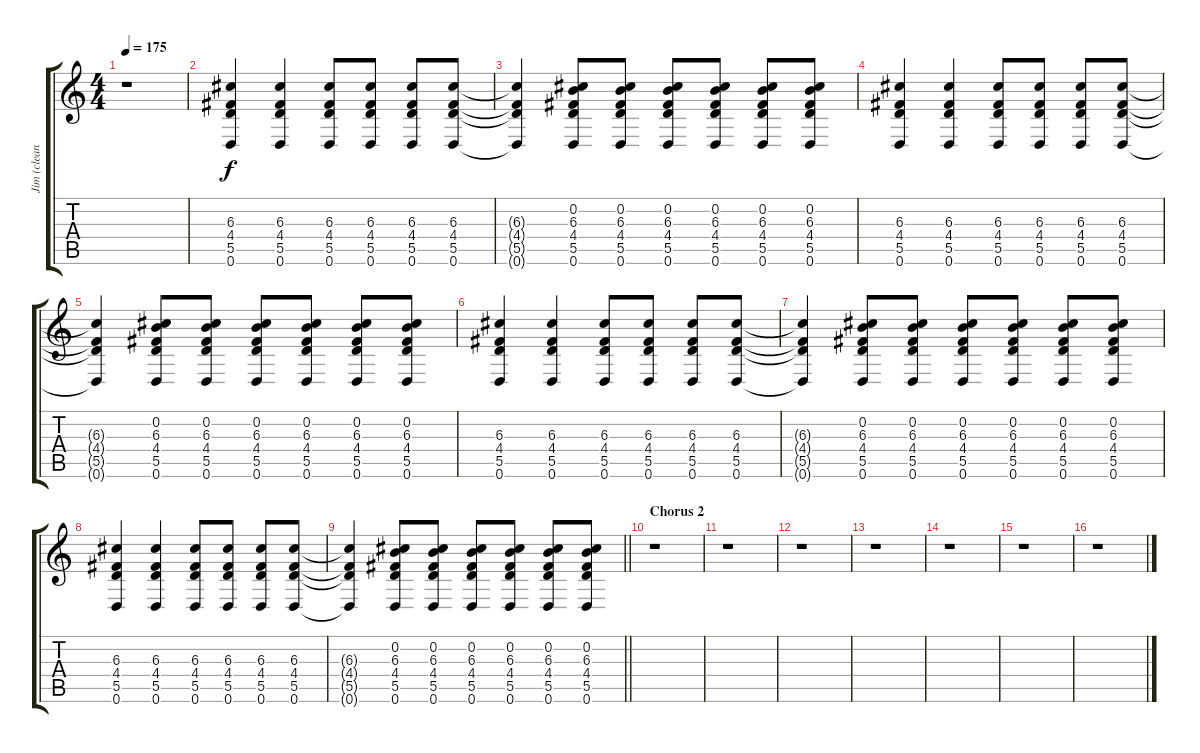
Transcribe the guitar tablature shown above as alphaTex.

\track ("Jim (clean)" "Jim (clean") {instrument electricguitarjazz}
\staff {score tabs}
\tuning (E4 B3 G3 D3 A2 D2) {hide}
\ts (4 4)
\tempo 175
\clef g2
\ks c
r.1{dy f} |
(6.3 4.4 5.5 0.6).4 (6.3 4.4 5.5 0.6).4 (6.3 4.4 5.5 0.6).8 (6.3 4.4 5.5 0.6).8 (6.3 4.4 5.5 0.6).8 (6.3 4.4 5.5 0.6).8 |
(6.3{t} 4.4{t} 5.5{t} 0.6{t}).4 (0.2 6.3 4.4 5.5 0.6).8 (0.2 6.3 4.4 5.5 0.6).8 (0.2 6.3 4.4 5.5 0.6).8 (0.2 6.3 4.4 5.5 0.6).8 (0.2 6.3 4.4 5.5 0.6).8 (0.2 6.3 4.4 5.5 0.6).8 |
(6.3 4.4 5.5 0.6).4 (6.3 4.4 5.5 0.6).4 (6.3 4.4 5.5 0.6).8 (6.3 4.4 5.5 0.6).8 (6.3 4.4 5.5 0.6).8 (6.3 4.4 5.5 0.6).8 |
(6.3{t} 4.4{t} 5.5{t} 0.6{t}).4 (0.2 6.3 4.4 5.5 0.6).8 (0.2 6.3 4.4 5.5 0.6).8 (0.2 6.3 4.4 5.5 0.6).8 (0.2 6.3 4.4 5.5 0.6).8 (0.2 6.3 4.4 5.5 0.6).8 (0.2 6.3 4.4 5.5 0.6).8 |
(6.3 4.4 5.5 0.6).4 (6.3 4.4 5.5 0.6).4 (6.3 4.4 5.5 0.6).8 (6.3 4.4 5.5 0.6).8 (6.3 4.4 5.5 0.6).8 (6.3 4.4 5.5 0.6).8 |
(6.3{t} 4.4{t} 5.5{t} 0.6{t}).4 (0.2 6.3 4.4 5.5 0.6).8 (0.2 6.3 4.4 5.5 0.6).8 (0.2 6.3 4.4 5.5 0.6).8 (0.2 6.3 4.4 5.5 0.6).8 (0.2 6.3 4.4 5.5 0.6).8 (0.2 6.3 4.4 5.5 0.6).8 |
(6.3 4.4 5.5 0.6).4 (6.3 4.4 5.5 0.6).4 (6.3 4.4 5.5 0.6).8 (6.3 4.4 5.5 0.6).8 (6.3 4.4 5.5 0.6).8 (6.3 4.4 5.5 0.6).8 |
\barLineRight lightlight
(6.3{t} 4.4{t} 5.5{t} 0.6{t}).4 (0.2 6.3 4.4 5.5 0.6).8 (0.2 6.3 4.4 5.5 0.6).8 (0.2 6.3 4.4 5.5 0.6).8 (0.2 6.3 4.4 5.5 0.6).8 (0.2 6.3 4.4 5.5 0.6).8 (0.2 6.3 4.4 5.5 0.6).8 |
\section ("" "Chorus 2")
r.1 |
r.1 |
r.1 |
r.1 |
r.1 |
r.1 |
r.1
